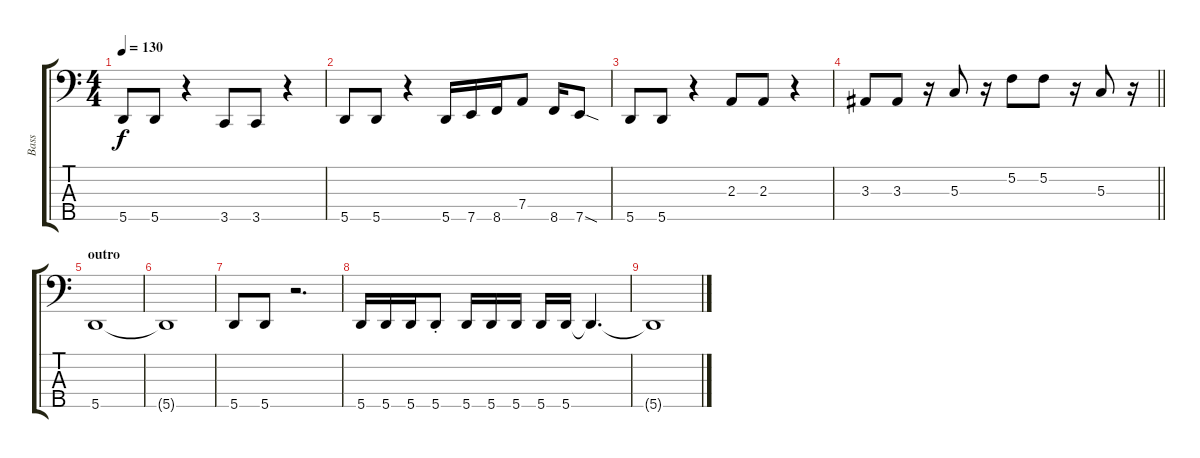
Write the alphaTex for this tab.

\track ("Bass" "Bass") {instrument electricbasspick}
\staff {score tabs}
\tuning (F2 C2 G1 D1 A0) {hide}
\ts (4 4)
\tempo 130
\clef f4
\ks c
5.5.8{dy f} 5.5.8 r.4 3.5.8 3.5.8 r.4 |
5.5.8 5.5.8 r.4 5.5.16 7.5.16 8.5.16 7.4.8 8.5.16 7.5{sod}.8 |
5.5.8 5.5.8 r.4 2.3.8 2.3.8 r.4 |
\barLineRight lightlight
3.3.8 3.3.8 r.16 5.3.8 r.16 5.2.8 5.2.8 r.16 5.3.8 r.16 |
\section ("" "outro")
5.5.1 |
5.5{t}.1 |
5.5.8 5.5.8 r.2{d} |
5.5.16 5.5.16 5.5.16 5.5{st}.8 5.5.16 5.5.16 5.5.16 5.5.16 5.5.16 5.5{t}.4{d} |
5.5{t}.1
